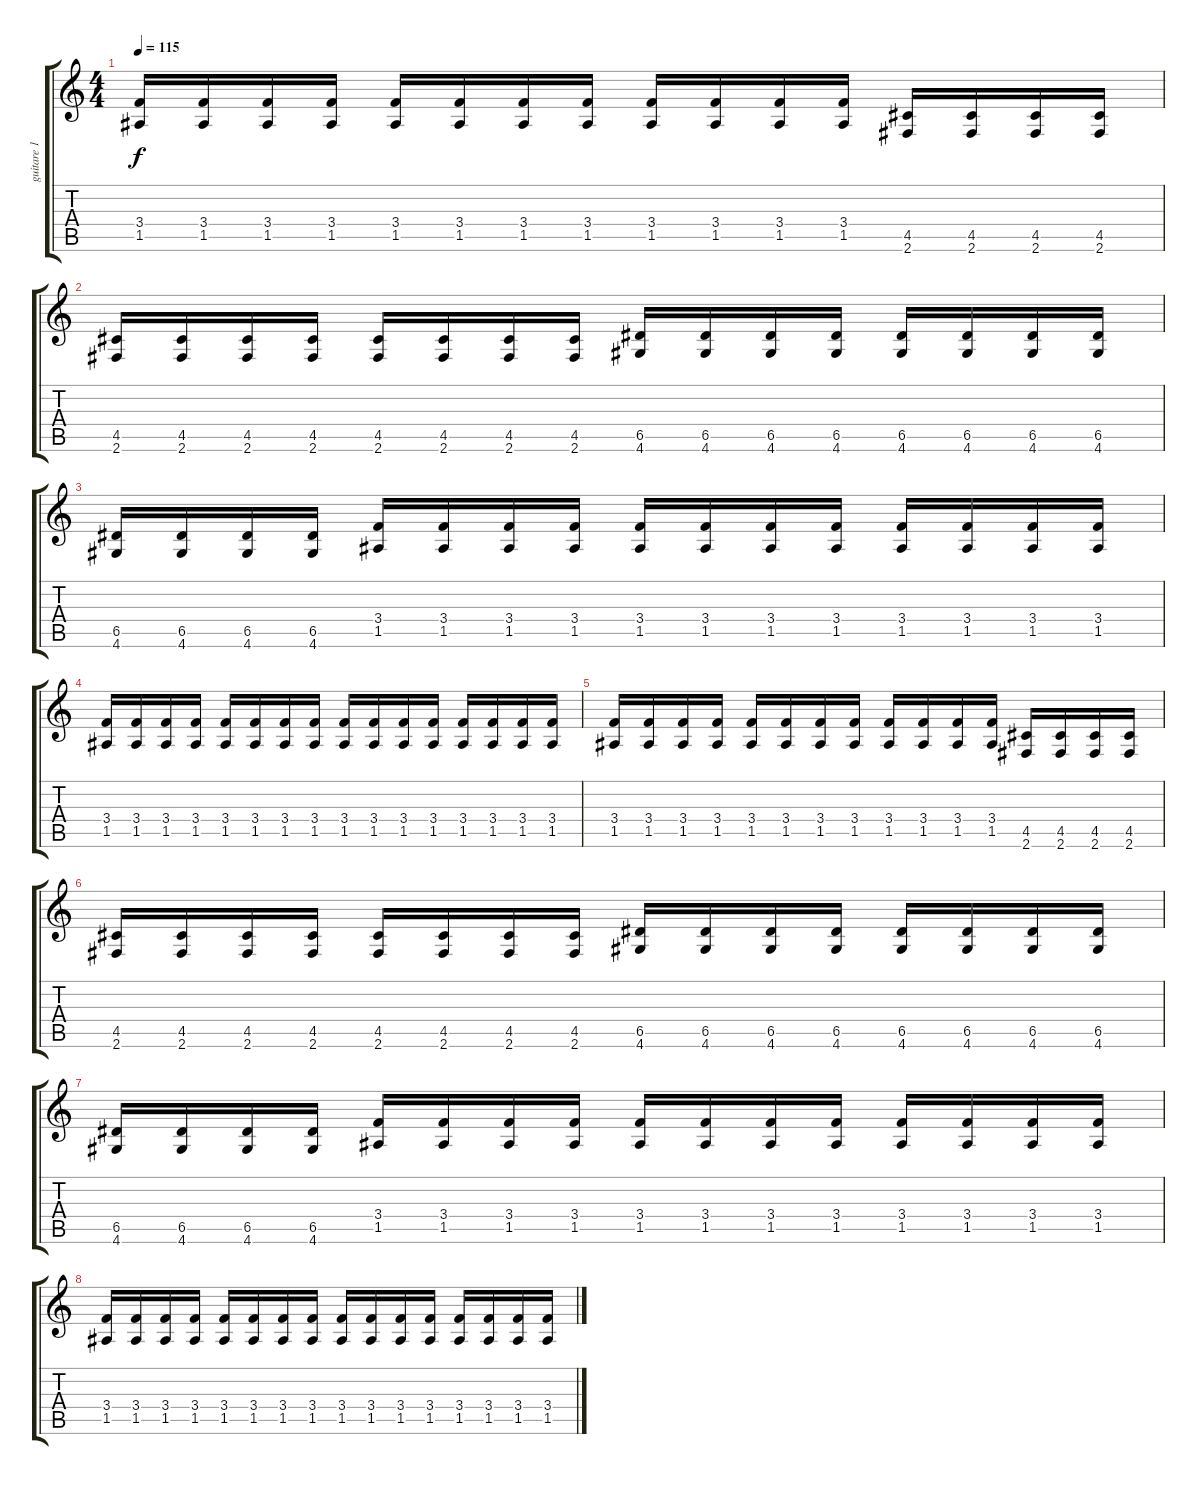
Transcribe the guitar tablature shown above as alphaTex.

\track ("guitare 1" "guitare 1") {instrument electricguitarclean}
\staff {score tabs}
\tuning (E4 B3 G3 D3 A2 E2) {hide}
\ts (4 4)
\tempo 115
\clef g2
\ks c
(3.4 1.5).16{dy f instrument distortionguitar} (3.4 1.5).16 (3.4 1.5).16 (3.4 1.5).16 (3.4 1.5).16 (3.4 1.5).16 (3.4 1.5).16 (3.4 1.5).16 (3.4 1.5).16 (3.4 1.5).16 (3.4 1.5).16 (3.4 1.5).16 (4.5 2.6).16 (4.5 2.6).16 (4.5 2.6).16 (4.5 2.6).16 |
(4.5 2.6).16 (4.5 2.6).16 (4.5 2.6).16 (4.5 2.6).16 (4.5 2.6).16 (4.5 2.6).16 (4.5 2.6).16 (4.5 2.6).16 (6.5 4.6).16 (6.5 4.6).16 (6.5 4.6).16 (6.5 4.6).16 (6.5 4.6).16 (6.5 4.6).16 (6.5 4.6).16 (6.5 4.6).16 |
(6.5 4.6).16 (6.5 4.6).16 (6.5 4.6).16 (6.5 4.6).16 (3.4 1.5).16 (3.4 1.5).16 (3.4 1.5).16 (3.4 1.5).16 (3.4 1.5).16 (3.4 1.5).16 (3.4 1.5).16 (3.4 1.5).16 (3.4 1.5).16 (3.4 1.5).16 (3.4 1.5).16 (3.4 1.5).16 |
(3.4 1.5).16{instrument distortionguitar} (3.4 1.5).16 (3.4 1.5).16 (3.4 1.5).16 (3.4 1.5).16 (3.4 1.5).16 (3.4 1.5).16 (3.4 1.5).16 (3.4 1.5).16 (3.4 1.5).16 (3.4 1.5).16 (3.4 1.5).16 (3.4 1.5).16 (3.4 1.5).16 (3.4 1.5).16 (3.4 1.5).16 |
(3.4 1.5).16{instrument distortionguitar} (3.4 1.5).16 (3.4 1.5).16 (3.4 1.5).16 (3.4 1.5).16 (3.4 1.5).16 (3.4 1.5).16 (3.4 1.5).16 (3.4 1.5).16 (3.4 1.5).16 (3.4 1.5).16 (3.4 1.5).16 (4.5 2.6).16 (4.5 2.6).16 (4.5 2.6).16 (4.5 2.6).16 |
(4.5 2.6).16 (4.5 2.6).16 (4.5 2.6).16 (4.5 2.6).16 (4.5 2.6).16 (4.5 2.6).16 (4.5 2.6).16 (4.5 2.6).16 (6.5 4.6).16 (6.5 4.6).16 (6.5 4.6).16 (6.5 4.6).16 (6.5 4.6).16 (6.5 4.6).16 (6.5 4.6).16 (6.5 4.6).16 |
(6.5 4.6).16 (6.5 4.6).16 (6.5 4.6).16 (6.5 4.6).16 (3.4 1.5).16 (3.4 1.5).16 (3.4 1.5).16 (3.4 1.5).16 (3.4 1.5).16 (3.4 1.5).16 (3.4 1.5).16 (3.4 1.5).16 (3.4 1.5).16 (3.4 1.5).16 (3.4 1.5).16 (3.4 1.5).16 |
(3.4 1.5).16{instrument distortionguitar} (3.4 1.5).16 (3.4 1.5).16 (3.4 1.5).16 (3.4 1.5).16 (3.4 1.5).16 (3.4 1.5).16 (3.4 1.5).16 (3.4 1.5).16 (3.4 1.5).16 (3.4 1.5).16 (3.4 1.5).16 (3.4 1.5).16 (3.4 1.5).16 (3.4 1.5).16 (3.4 1.5).16
